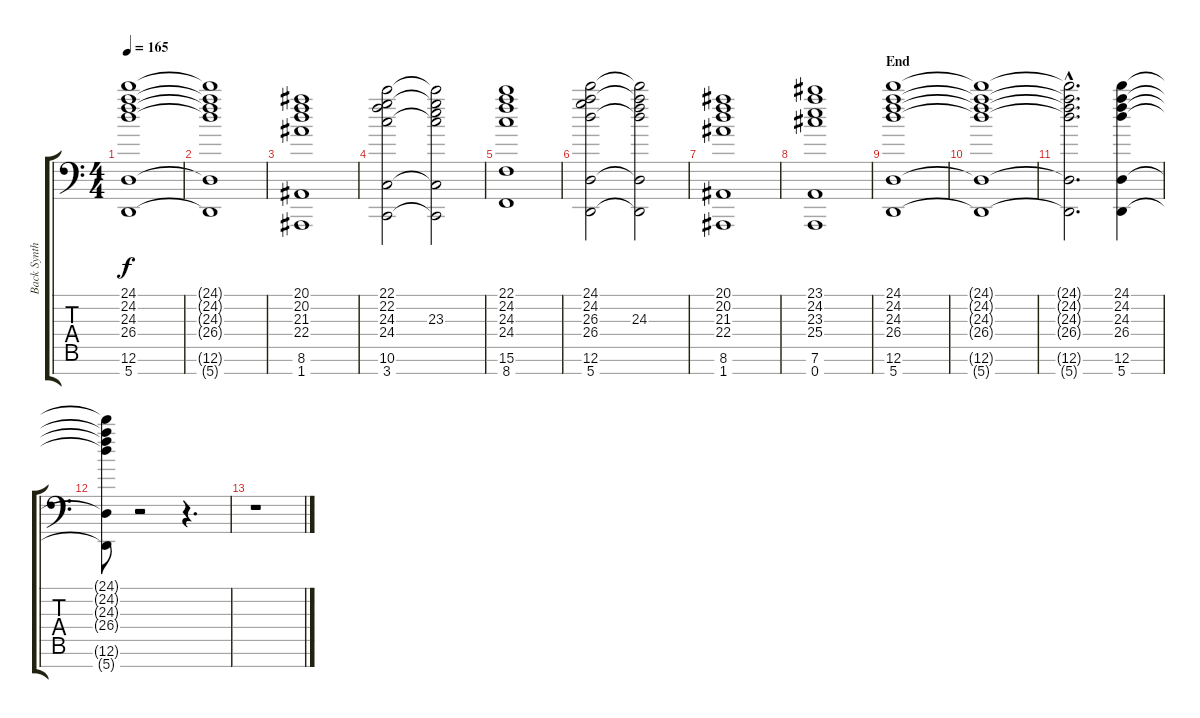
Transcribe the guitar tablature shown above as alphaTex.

\track ("Back Synth" "Back Synth") {instrument stringensemble1}
\staff {score tabs}
\tuning (D4 A3 F3 C3 G2 D2 A1) {hide}
\ts (4 4)
\tempo 165
\clef f4
\ks c
(24.1 24.2 24.3 26.4 12.6 5.7).1{dy f} |
(24.1{t} 24.2{t} 24.3{t} 26.4{t} 12.6{t} 5.7{t}).1 |
(20.1 20.2 21.3 22.4 8.6 1.7).1 |
(22.1 22.2 24.3 24.4 10.6 3.7).2 (22.1{t} 22.2{t} 23.3 24.4{t} 10.6{t} 3.7{t}).2 |
(22.1 24.2 24.3 24.4 15.6 8.7).1 |
(24.1 24.2 26.3 26.4 12.6 5.7).2 (24.1{t} 24.2{t} 24.3 26.4{t} 12.6{t} 5.7{t}).2 |
(20.1 20.2 21.3 22.4 8.6 1.7).1 |
(23.1 24.2 23.3 25.4 7.6 0.7).1 |
\section ("" "End")
(24.1 24.2 24.3 26.4 12.6 5.7).1 |
(24.1{t} 24.2{t} 24.3{t} 26.4{t} 12.6{t} 5.7{t}).1 |
(24.1{hac t} 24.2{hac t} 24.3{hac t} 26.4{hac t} 12.6{hac t} 5.7{hac t}).2{d} (24.1 24.2 24.3 26.4 12.6 5.7).4 |
(24.1{t} 24.2{t} 24.3{t} 26.4{t} 12.6{t} 5.7{t}).8 r.2 r.4{d} |
r.1
